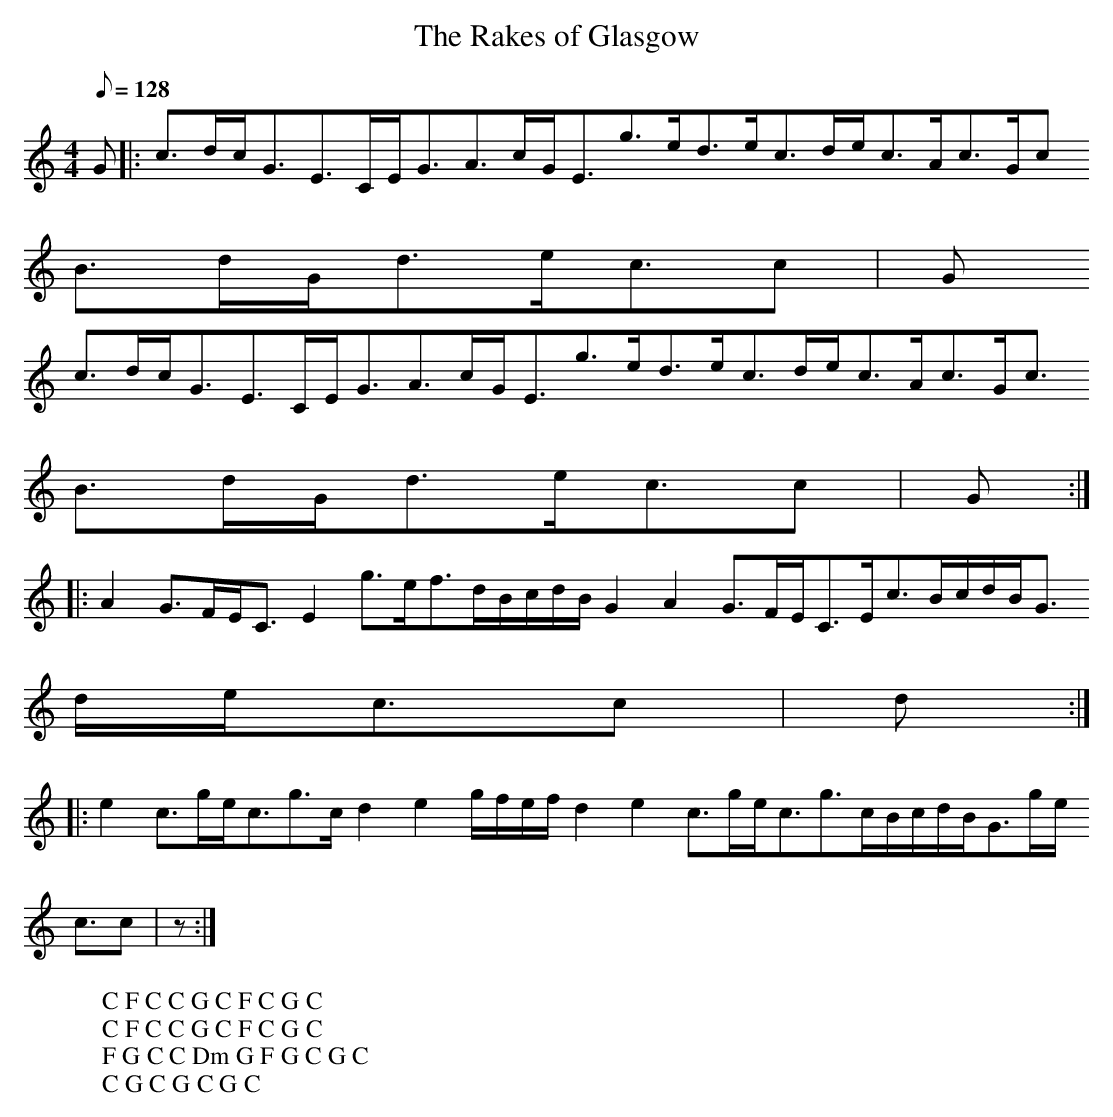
X:1
T:The Rakes of Glasgow
M:4/4
L:1/8
Q:128
K:C
G|:c3/2d/c/G3/2E3/2C/E/G3/2A3/2c/G/E3/2g3/2e/d3/2e/c3/2d/e/c3/2A/c3/2G/c
3/2B3/2d/G/d3/2e/c3/2c|G
W:C F C C G C F C G C
c3/2d/c/G3/2E3/2C/E/G3/2A3/2c/G/E3/2g3/2e/d3/2e/c3/2d/e/c3/2A/c3/2G/c3/2
B3/2d/G/d3/2e/c3/2c|G:|
W:C F C C G C F C G C
|:A2G3/2F/E/C3/2E2g3/2e/f3/2d/B/c/d/B/G2A2G3/2F/E/C3/2E/c3/2B/c/d/B/G3/2
d/e/c3/2c|d:|
W:F G C C Dm G F G C G C
|:e2c3/2g/e/c3/2g3/2c/d2e2g/f/e/f/d2e2c3/2g/e/c3/2g3/2c/B/c/d/B/G3/2g/e/
c3/2c|z:|
W:C G C G C G C
